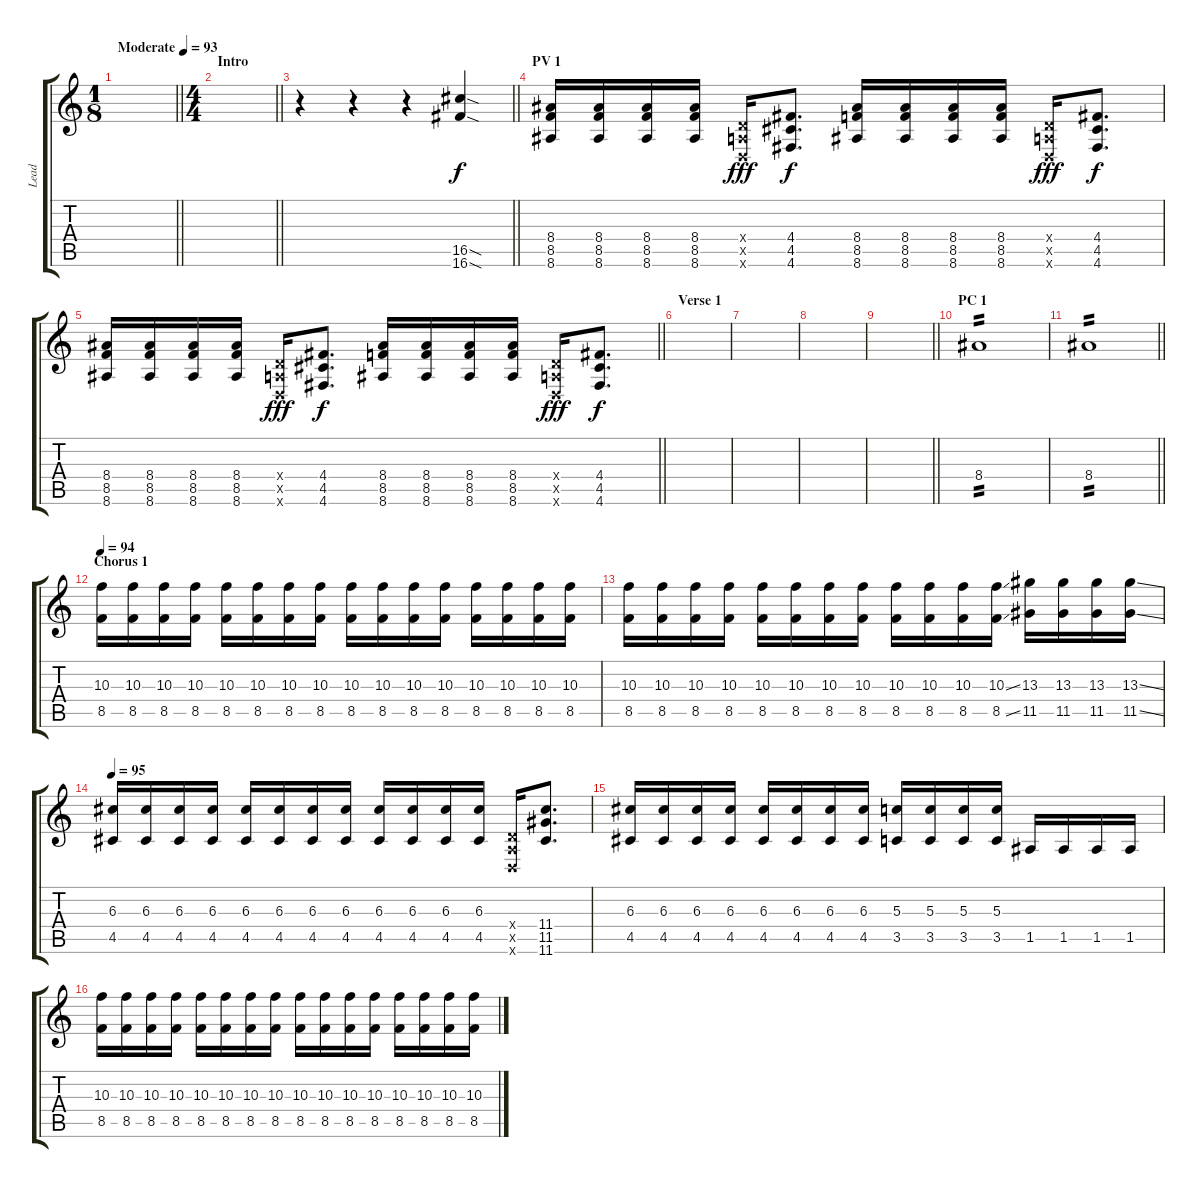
\track ("Lead" "Lead") {instrument distortionguitar}
\staff {score tabs}
\tuning (E4 B3 G3 D3 A2 D2) {hide}
\ts (1 8)
\tempo (93 "Moderate")
\clef g2
\barLineRight lightlight
\ks c
|
\ts (4 4)
\section ("" "Intro")
\barLineRight lightlight
|
\barLineRight lightlight
r.4 r.4 r.4 (16.5{sod} 16.6{sod}).4 |
\section ("" "PV 1")
(8.4 8.5 8.6).16 (8.4 8.5 8.6).16 (8.4 8.5 8.6).16 (8.4 8.5 8.6).16 (0.4{x} 0.5{x} 0.6{x}).16{dy fff} (4.4 4.5 4.6).8{d dy f} (8.4 8.5 8.6).16 (8.4 8.5 8.6).16 (8.4 8.5 8.6).16 (8.4 8.5 8.6).16 (0.4{x} 0.5{x} 0.6{x}).16{dy fff} (4.4 4.5 4.6).8{d dy f} |
\barLineRight lightlight
(8.4 8.5 8.6).16 (8.4 8.5 8.6).16 (8.4 8.5 8.6).16 (8.4 8.5 8.6).16 (0.4{x} 0.5{x} 0.6{x}).16{dy fff} (4.4 4.5 4.6).8{d dy f} (8.4 8.5 8.6).16 (8.4 8.5 8.6).16 (8.4 8.5 8.6).16 (8.4 8.5 8.6).16 (0.4{x} 0.5{x} 0.6{x}).16{dy fff} (4.4 4.5 4.6).8{d dy f} |
\section ("" "Verse 1")
|
|
|
\barLineRight lightlight
|
\section ("" "PC 1")
8.4.1{tp 2} |
\barLineRight lightlight
8.4.1{tp 2} |
\section ("" "Chorus 1")
\tempo 94
(10.3 8.5).16 (10.3 8.5).16 (10.3 8.5).16 (10.3 8.5).16 (10.3 8.5).16 (10.3 8.5).16 (10.3 8.5).16 (10.3 8.5).16 (10.3 8.5).16 (10.3 8.5).16 (10.3 8.5).16 (10.3 8.5).16 (10.3 8.5).16 (10.3 8.5).16 (10.3 8.5).16 (10.3 8.5).16 |
(10.3 8.5).16 (10.3 8.5).16 (10.3 8.5).16 (10.3 8.5).16 (10.3 8.5).16 (10.3 8.5).16 (10.3 8.5).16 (10.3 8.5).16 (10.3 8.5).16 (10.3 8.5).16 (10.3 8.5).16 (10.3{ss} 8.5{ss}).16 (13.3 11.5).16 (13.3 11.5).16 (13.3 11.5).16 (13.3{ss} 11.5{ss}).16 |
\tempo 95
(6.3 4.5).16 (6.3 4.5).16 (6.3 4.5).16 (6.3 4.5).16 (6.3 4.5).16 (6.3 4.5).16 (6.3 4.5).16 (6.3 4.5).16 (6.3 4.5).16 (6.3 4.5).16 (6.3 4.5).16 (6.3 4.5).16 (0.4{x} 0.5{x} 0.6{x}).16 (11.4 11.5 11.6).8{d} |
(6.3 4.5).16 (6.3 4.5).16 (6.3 4.5).16 (6.3 4.5).16 (6.3 4.5).16 (6.3 4.5).16 (6.3 4.5).16 (6.3 4.5).16 (5.3 3.5).16 (5.3 3.5).16 (5.3 3.5).16 (5.3 3.5).16 1.5.16 1.5.16 1.5.16 1.5.16 |
(10.3 8.5).16 (10.3 8.5).16 (10.3 8.5).16 (10.3 8.5).16 (10.3 8.5).16 (10.3 8.5).16 (10.3 8.5).16 (10.3 8.5).16 (10.3 8.5).16 (10.3 8.5).16 (10.3 8.5).16 (10.3 8.5).16 (10.3 8.5).16 (10.3 8.5).16 (10.3 8.5).16 (10.3 8.5).16
